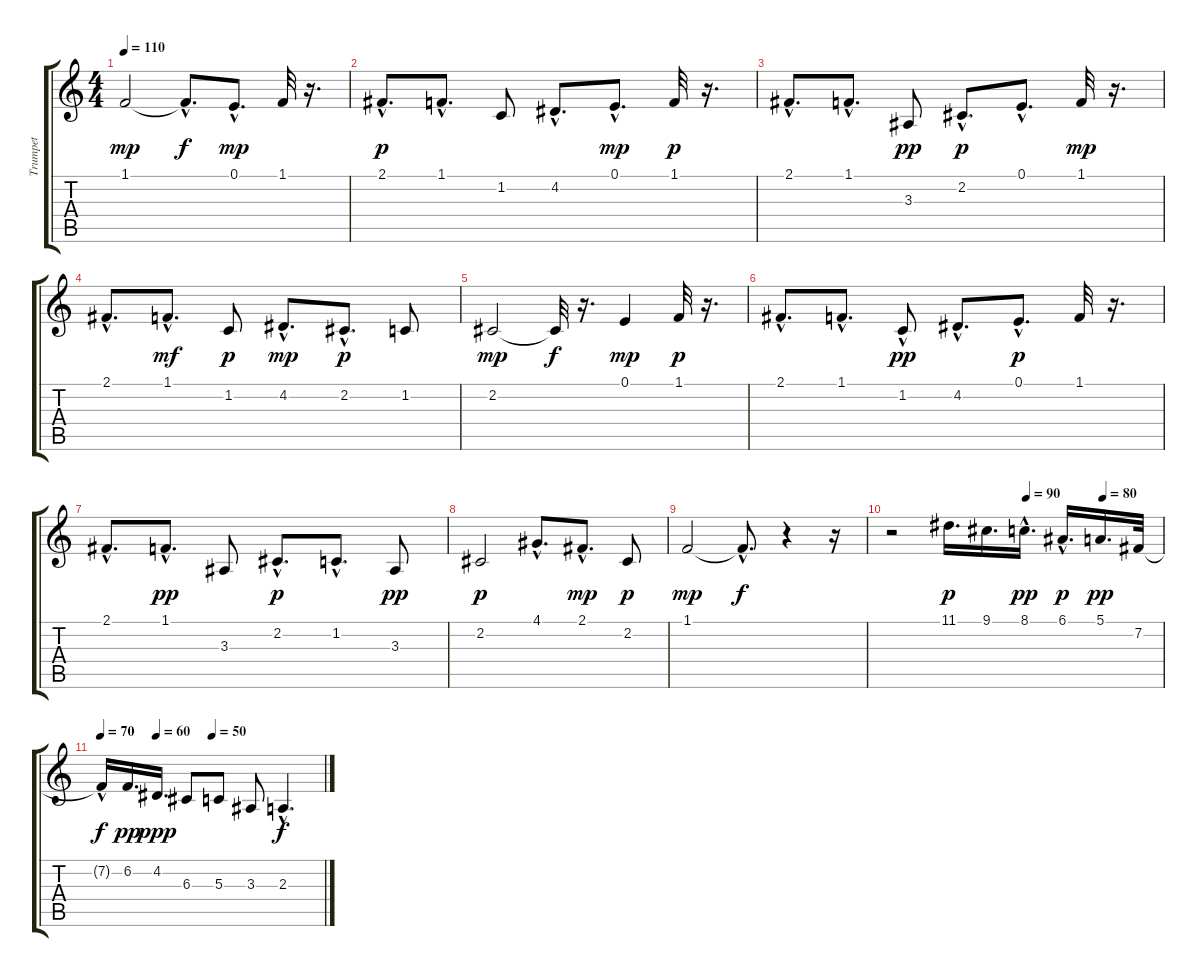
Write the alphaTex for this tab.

\track ("Trumpet" "Trumpet") {instrument trumpet}
\staff {score tabs}
\tuning (E4 B3 G3 D3 A2 E2) {hide}
\ts (4 4)
\tempo 110
\clef g2
\ks c
1.1.2{dy mp} 1.1{hac t}.8{d dy f} 0.1{hac}.8{d dy mp} 1.1.32 r.16{d} |
2.1{hac}.8{d dy p} 1.1{hac}.8{d} 1.2.8 4.2{hac}.8{d} 0.1{hac}.8{d dy mp} 1.1.32{dy p} r.16{d} |
2.1{hac}.8{d} 1.1{hac}.8{d} 3.3.8{dy pp} 2.2{hac}.8{d dy p} 0.1{hac}.8{d} 1.1.32{dy mp} r.16{d} |
2.1{hac}.8{d} 1.1{hac}.8{d dy mf} 1.2.8{dy p} 4.2{hac}.8{d dy mp} 2.2{hac}.8{d dy p} 1.2.8 |
2.2.2{dy mp} 2.2{t}.32{dy f} r.16{d} 0.1.4{dy mp} 1.1.32{dy p} r.16{d} |
2.1{hac}.8{d} 1.1{hac}.8{d} 1.2{hac}.8{dy pp} 4.2{hac}.8{d} 0.1{hac}.8{d dy p} 1.1.32 r.16{d} |
2.1{hac}.8{d} 1.1{hac}.8{d dy pp} 3.3.8 2.2{hac}.8{d dy p} 1.2{hac}.8{d} 3.3.8{dy pp} |
2.2.2{dy p} 4.1{hac}.8{d} 2.1{hac}.8{d dy mp} 2.2.8{dy p} |
1.1.2{dy mp} 1.1{hac t}.8{d dy f} r.4 r.16 |
\tempo (90 0.5)
\tempo (80 0.78125)
r.2 11.1.16{d dy p} 9.1.16{d} 8.1{hac}.16{d dy pp} 6.1{hac}.16{d dy p} 5.1.16{d dy pp} 7.2.32 |
\tempo 70
\tempo (60 0.25)
\tempo (50 0.5)
7.2{hac t}.16{dy f} 6.2.16{d dy pp} 4.2.16{d dy ppp} 6.3.8 5.3.8 3.3.8 2.3{hac}.4{d dy f}
